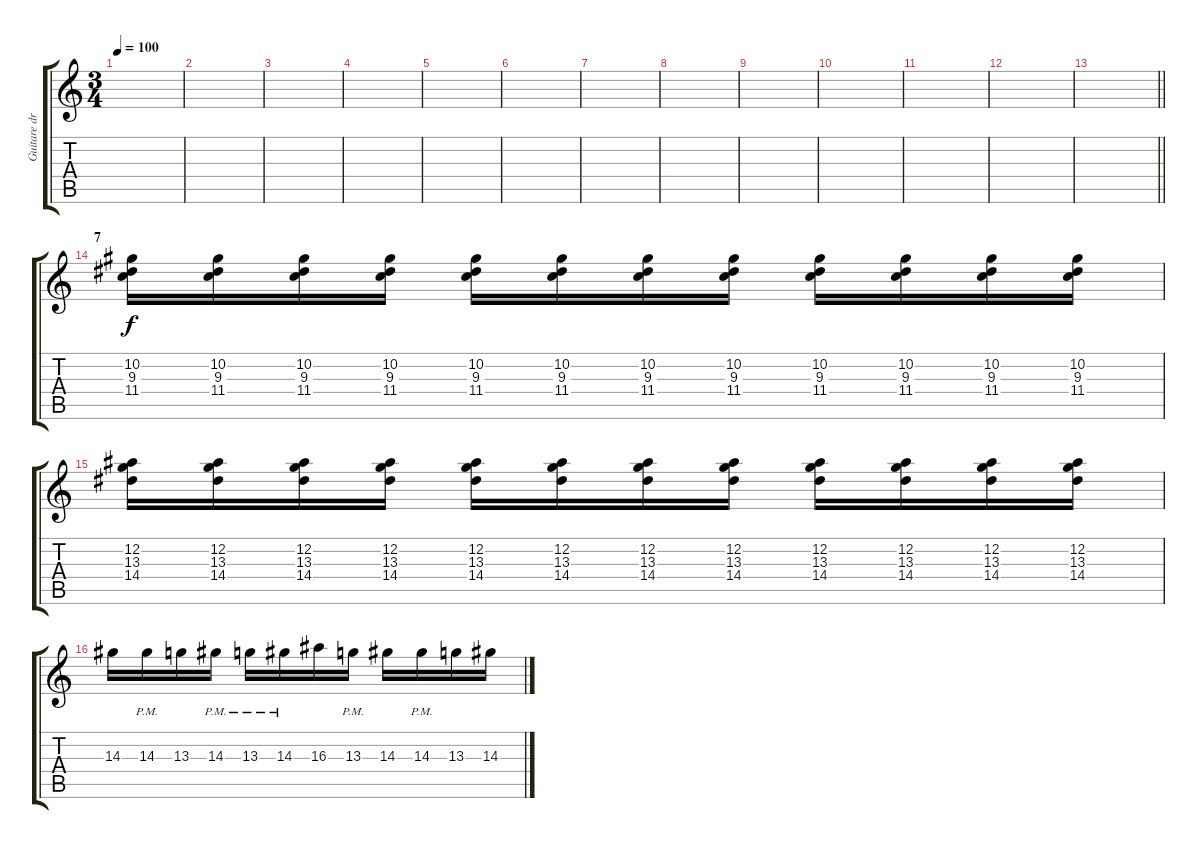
\track ("Guitare droite" "Guitare dr") {instrument distortionguitar}
\staff {score tabs}
\tuning (Eb4 Bb3 Gb3 Db3 Ab2 Db2) {hide}
\ts (3 4)
\tempo 100
\clef g2
\ks c
|
|
|
|
|
|
|
|
|
|
|
|
\barLineRight lightlight
|
\section ("" "7")
(10.2 9.3 11.4).16 (10.2 9.3 11.4).16 (10.2 9.3 11.4).16 (10.2 9.3 11.4).16 (10.2 9.3 11.4).16 (10.2 9.3 11.4).16 (10.2 9.3 11.4).16 (10.2 9.3 11.4).16 (10.2 9.3 11.4).16 (10.2 9.3 11.4).16 (10.2 9.3 11.4).16 (10.2 9.3 11.4).16 |
(12.2 13.3 14.4).16 (12.2 13.3 14.4).16 (12.2 13.3 14.4).16 (12.2 13.3 14.4).16 (12.2 13.3 14.4).16 (12.2 13.3 14.4).16 (12.2 13.3 14.4).16 (12.2 13.3 14.4).16 (12.2 13.3 14.4).16 (12.2 13.3 14.4).16 (12.2 13.3 14.4).16 (12.2 13.3 14.4).16 |
14.3.16 14.3{pm}.16 13.3.16 14.3{pm}.16 13.3{pm}.16 14.3{pm}.16 16.3.16 13.3{pm}.16 14.3.16 14.3{pm}.16 13.3.16 14.3.16
